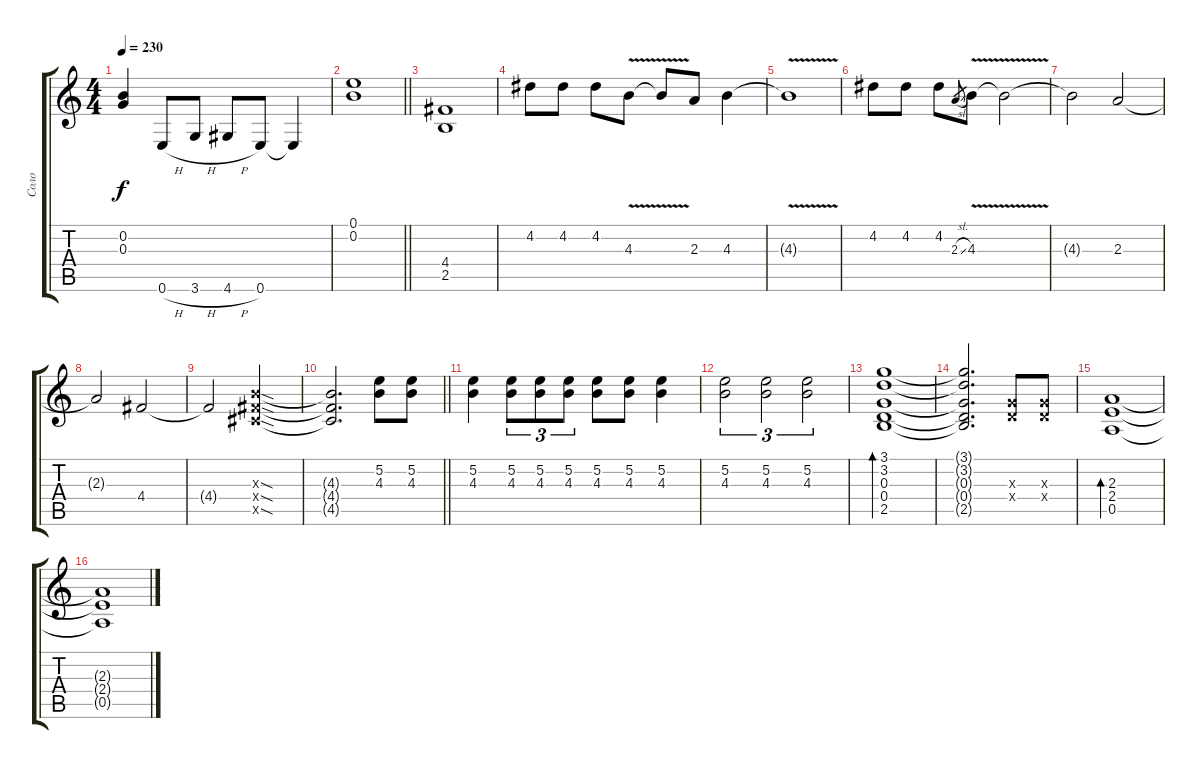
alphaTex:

\track ("Соло" "Соло") {instrument distortionguitar bank 7}
\staff {score tabs}
\tuning (E4 B3 G3 D3 A2 E2) {hide}
\ts (4 4)
\tempo 230
\clef g2
\ks c
(0.2{t} 0.3{t}).4{dy f} 0.6{h}.8 3.6{h}.8 4.6{h}.8 0.6.8 0.6{t}.4 |
\barLineRight lightlight
(0.1 0.2).1 |
(4.4 2.5).1 |
4.2.8 4.2.8 4.2.8 4.3{v}.8 4.3{t}.8 2.3.8 4.3.4 |
4.3{v t}.1 |
4.2.8 4.2.8 4.2.8 2.3{sl}.8{gr} 4.3{v}.8 4.3{t}.2 |
4.3{t}.2 2.3.2 |
2.3{t}.2 4.4.2 |
4.4{t}.2 (4.3{sod x} 4.4{sod x} 4.5{sod x}).2 |
\barLineRight lightlight
(4.3{t} 4.4{t} 4.5{t}).2{d} (5.2 4.3).8 (5.2 4.3).8 |
(5.2 4.3).4 (5.2 4.3).8{tu (3 2)} (5.2 4.3).8{tu (3 2)} (5.2 4.3).8{tu (3 2)} (5.2 4.3).8 (5.2 4.3).8 (5.2 4.3).4 |
(5.2 4.3).2{tu (3 2)} (5.2 4.3).2{tu (3 2)} (5.2 4.3).2{tu (3 2)} |
(3.1 3.2 0.3 0.4 2.5).1{bd 120} |
(3.1{t} 3.2{t} 0.3{t} 0.4{t} 2.5{t}).2{d} (0.3{x} 0.4{x}).8 (0.3{x} 0.4{x}).8 |
(2.3 2.4 0.5).1{bd 120} |
(2.3{t} 2.4{t} 0.5{t}).1
